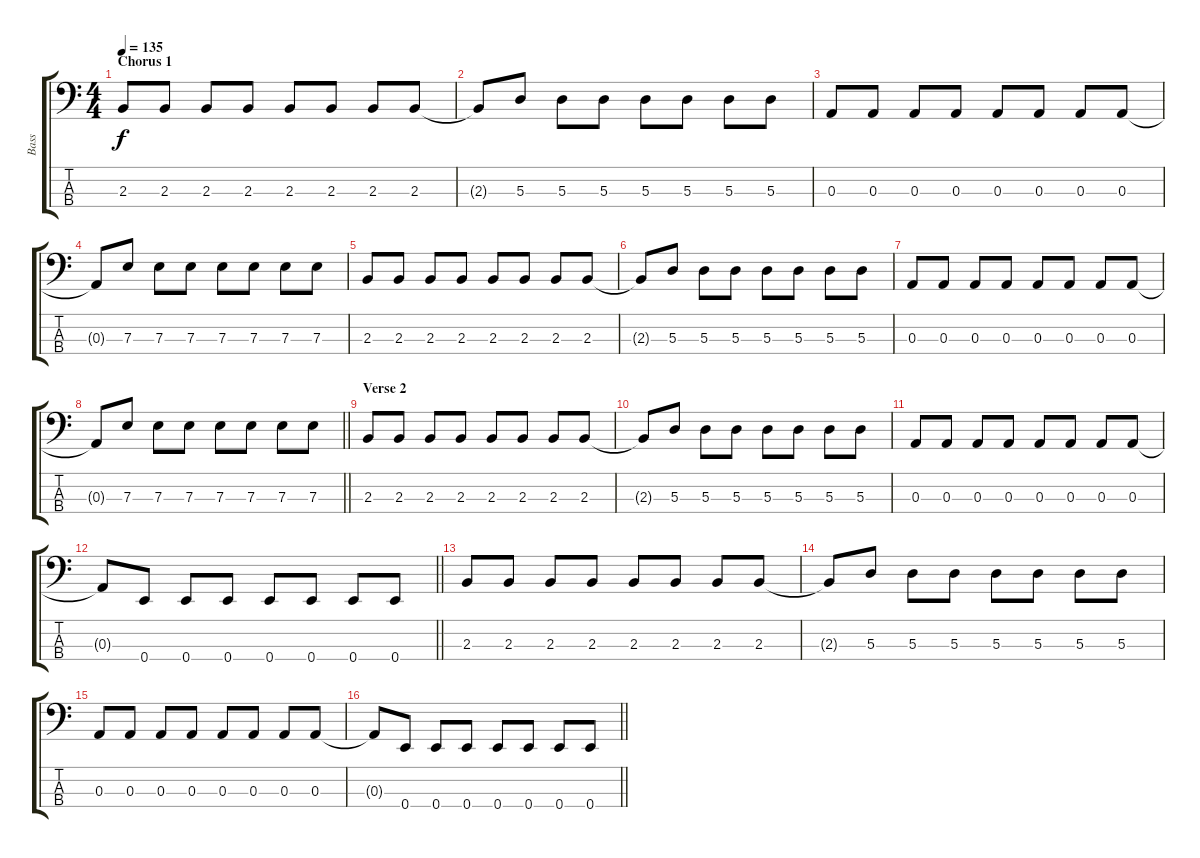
\track ("Bass" "Bass") {instrument electricbassfinger}
\staff {score tabs}
\tuning (G2 D2 A1 E1) {hide}
\ts (4 4)
\section ("" "Chorus 1")
\tempo 135
\clef f4
\ks c
2.3.8{dy f} 2.3.8 2.3.8 2.3.8 2.3.8 2.3.8 2.3.8 2.3.8 |
2.3{t}.8 5.3.8 5.3.8 5.3.8 5.3.8 5.3.8 5.3.8 5.3.8 |
0.3.8 0.3.8 0.3.8 0.3.8 0.3.8 0.3.8 0.3.8 0.3.8 |
0.3{t}.8 7.3.8 7.3.8 7.3.8 7.3.8 7.3.8 7.3.8 7.3.8 |
2.3.8 2.3.8 2.3.8 2.3.8 2.3.8 2.3.8 2.3.8 2.3.8 |
2.3{t}.8 5.3.8 5.3.8 5.3.8 5.3.8 5.3.8 5.3.8 5.3.8 |
0.3.8 0.3.8 0.3.8 0.3.8 0.3.8 0.3.8 0.3.8 0.3.8 |
\barLineRight lightlight
0.3{t}.8 7.3.8 7.3.8 7.3.8 7.3.8 7.3.8 7.3.8 7.3.8 |
\section ("" "Verse 2")
2.3.8 2.3.8 2.3.8 2.3.8 2.3.8 2.3.8 2.3.8 2.3.8 |
2.3{t}.8 5.3.8 5.3.8 5.3.8 5.3.8 5.3.8 5.3.8 5.3.8 |
0.3.8 0.3.8 0.3.8 0.3.8 0.3.8 0.3.8 0.3.8 0.3.8 |
\barLineRight lightlight
0.3{t}.8 0.4.8 0.4.8 0.4.8 0.4.8 0.4.8 0.4.8 0.4.8 |
2.3.8 2.3.8 2.3.8 2.3.8 2.3.8 2.3.8 2.3.8 2.3.8 |
2.3{t}.8 5.3.8 5.3.8 5.3.8 5.3.8 5.3.8 5.3.8 5.3.8 |
0.3.8 0.3.8 0.3.8 0.3.8 0.3.8 0.3.8 0.3.8 0.3.8 |
\barLineRight lightlight
0.3{t}.8 0.4.8 0.4.8 0.4.8 0.4.8 0.4.8 0.4.8 0.4.8
